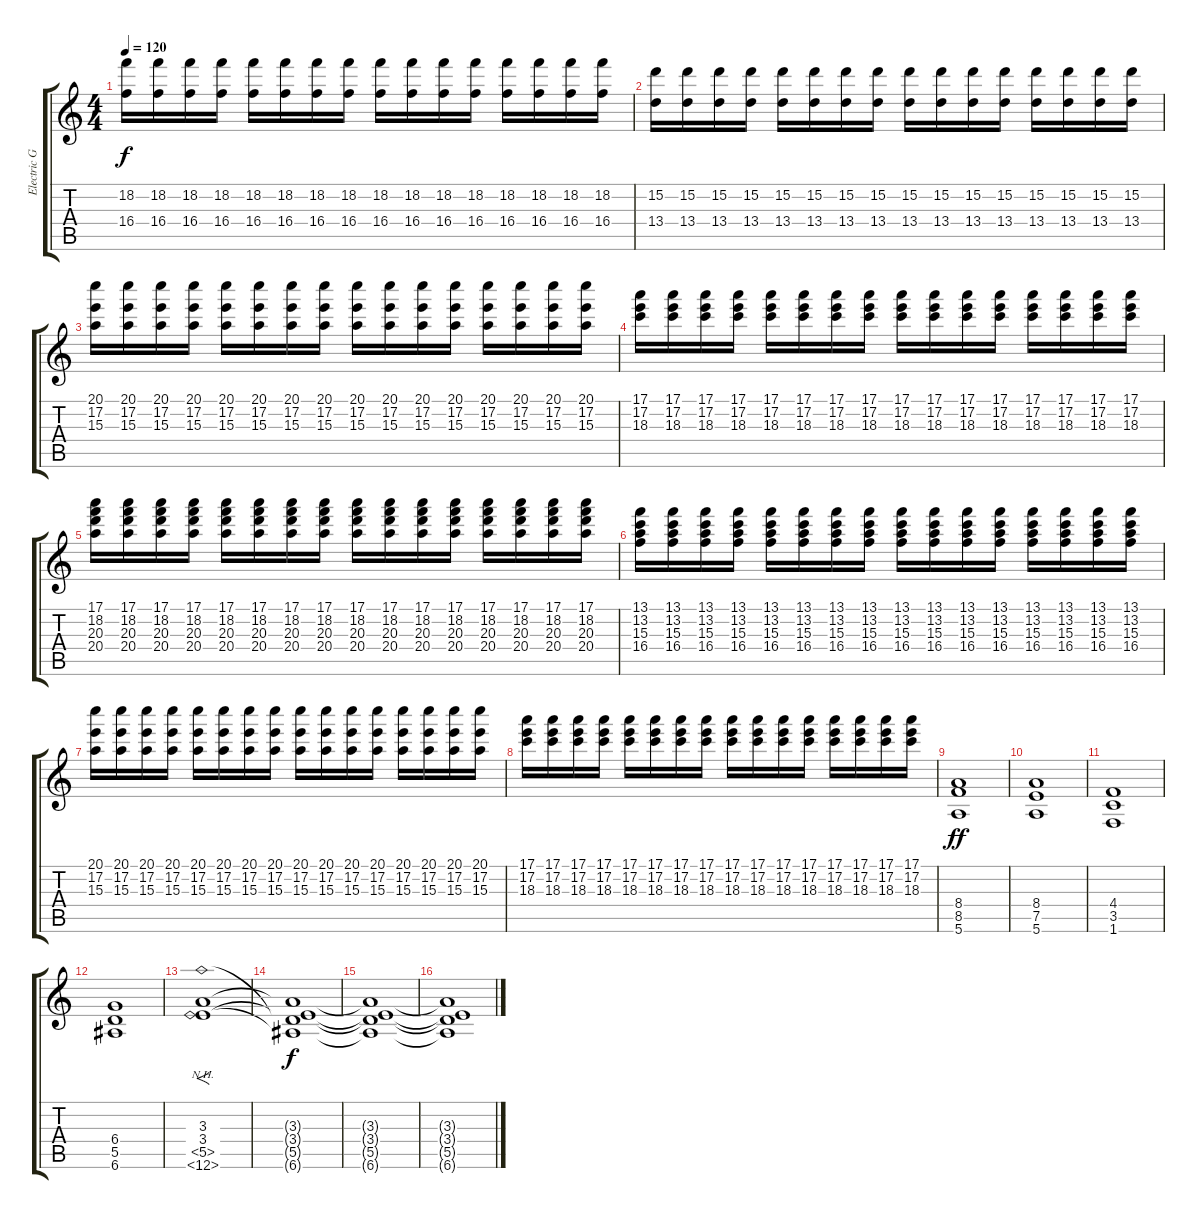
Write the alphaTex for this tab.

\track ("Electric Guitar" "Electric G") {instrument overdrivenguitar}
\staff {score tabs}
\tuning (E4 B3 Gb3 Db3 A2 E2) {hide}
\ts (4 4)
\tempo 120
\clef g2
\ks c
(18.2 16.4).16{dy f} (18.2 16.4).16 (18.2 16.4).16 (18.2 16.4).16 (18.2 16.4).16 (18.2 16.4).16 (18.2 16.4).16 (18.2 16.4).16 (18.2 16.4).16 (18.2 16.4).16 (18.2 16.4).16 (18.2 16.4).16 (18.2 16.4).16 (18.2 16.4).16 (18.2 16.4).16 (18.2 16.4).16 |
(15.2 13.4).16 (15.2 13.4).16 (15.2 13.4).16 (15.2 13.4).16 (15.2 13.4).16 (15.2 13.4).16 (15.2 13.4).16 (15.2 13.4).16 (15.2 13.4).16 (15.2 13.4).16 (15.2 13.4).16 (15.2 13.4).16 (15.2 13.4).16 (15.2 13.4).16 (15.2 13.4).16 (15.2 13.4).16 |
(20.1 17.2 15.3).16 (20.1 17.2 15.3).16 (20.1 17.2 15.3).16 (20.1 17.2 15.3).16 (20.1 17.2 15.3).16 (20.1 17.2 15.3).16 (20.1 17.2 15.3).16 (20.1 17.2 15.3).16 (20.1 17.2 15.3).16 (20.1 17.2 15.3).16 (20.1 17.2 15.3).16 (20.1 17.2 15.3).16 (20.1 17.2 15.3).16 (20.1 17.2 15.3).16 (20.1 17.2 15.3).16 (20.1 17.2 15.3).16 |
(17.1 17.2 18.3).16 (17.1 17.2 18.3).16 (17.1 17.2 18.3).16 (17.1 17.2 18.3).16 (17.1 17.2 18.3).16 (17.1 17.2 18.3).16 (17.1 17.2 18.3).16 (17.1 17.2 18.3).16 (17.1 17.2 18.3).16 (17.1 17.2 18.3).16 (17.1 17.2 18.3).16 (17.1 17.2 18.3).16 (17.1 17.2 18.3).16 (17.1 17.2 18.3).16 (17.1 17.2 18.3).16 (17.1 17.2 18.3).16 |
(17.1 18.2 20.3 20.4).16 (17.1 18.2 20.3 20.4).16 (17.1 18.2 20.3 20.4).16 (17.1 18.2 20.3 20.4).16 (17.1 18.2 20.3 20.4).16 (17.1 18.2 20.3 20.4).16 (17.1 18.2 20.3 20.4).16 (17.1 18.2 20.3 20.4).16 (17.1 18.2 20.3 20.4).16 (17.1 18.2 20.3 20.4).16 (17.1 18.2 20.3 20.4).16 (17.1 18.2 20.3 20.4).16 (17.1 18.2 20.3 20.4).16 (17.1 18.2 20.3 20.4).16 (17.1 18.2 20.3 20.4).16 (17.1 18.2 20.3 20.4).16 |
(13.1 13.2 15.3 16.4).16 (13.1 13.2 15.3 16.4).16 (13.1 13.2 15.3 16.4).16 (13.1 13.2 15.3 16.4).16 (13.1 13.2 15.3 16.4).16 (13.1 13.2 15.3 16.4).16 (13.1 13.2 15.3 16.4).16 (13.1 13.2 15.3 16.4).16 (13.1 13.2 15.3 16.4).16 (13.1 13.2 15.3 16.4).16 (13.1 13.2 15.3 16.4).16 (13.1 13.2 15.3 16.4).16 (13.1 13.2 15.3 16.4).16 (13.1 13.2 15.3 16.4).16 (13.1 13.2 15.3 16.4).16 (13.1 13.2 15.3 16.4).16 |
(20.1 17.2 15.3).16 (20.1 17.2 15.3).16 (20.1 17.2 15.3).16 (20.1 17.2 15.3).16 (20.1 17.2 15.3).16 (20.1 17.2 15.3).16 (20.1 17.2 15.3).16 (20.1 17.2 15.3).16 (20.1 17.2 15.3).16 (20.1 17.2 15.3).16 (20.1 17.2 15.3).16 (20.1 17.2 15.3).16 (20.1 17.2 15.3).16 (20.1 17.2 15.3).16 (20.1 17.2 15.3).16 (20.1 17.2 15.3).16 |
(17.1 17.2 18.3).16 (17.1 17.2 18.3).16 (17.1 17.2 18.3).16 (17.1 17.2 18.3).16 (17.1 17.2 18.3).16 (17.1 17.2 18.3).16 (17.1 17.2 18.3).16 (17.1 17.2 18.3).16 (17.1 17.2 18.3).16 (17.1 17.2 18.3).16 (17.1 17.2 18.3).16 (17.1 17.2 18.3).16 (17.1 17.2 18.3).16 (17.1 17.2 18.3).16 (17.1 17.2 18.3).16 (17.1 17.2 18.3).16 |
(8.4 8.5 5.6).1{dy ff} |
(8.4 7.5 5.6).1 |
(4.4 3.5 1.6).1 |
(6.4 5.5 6.6).1 |
(3.3 3.4 5.5{nh} 6.6{nh}).1{f instrument guitarharmonics} |
(3.3{t} 3.4{t} 5.5{t} 6.6{t}).1{dy f} |
(3.3{t} 3.4{t} 5.5{t} 6.6{t}).1 |
(3.3{t} 3.4{t} 5.5{t} 6.6{t}).1
